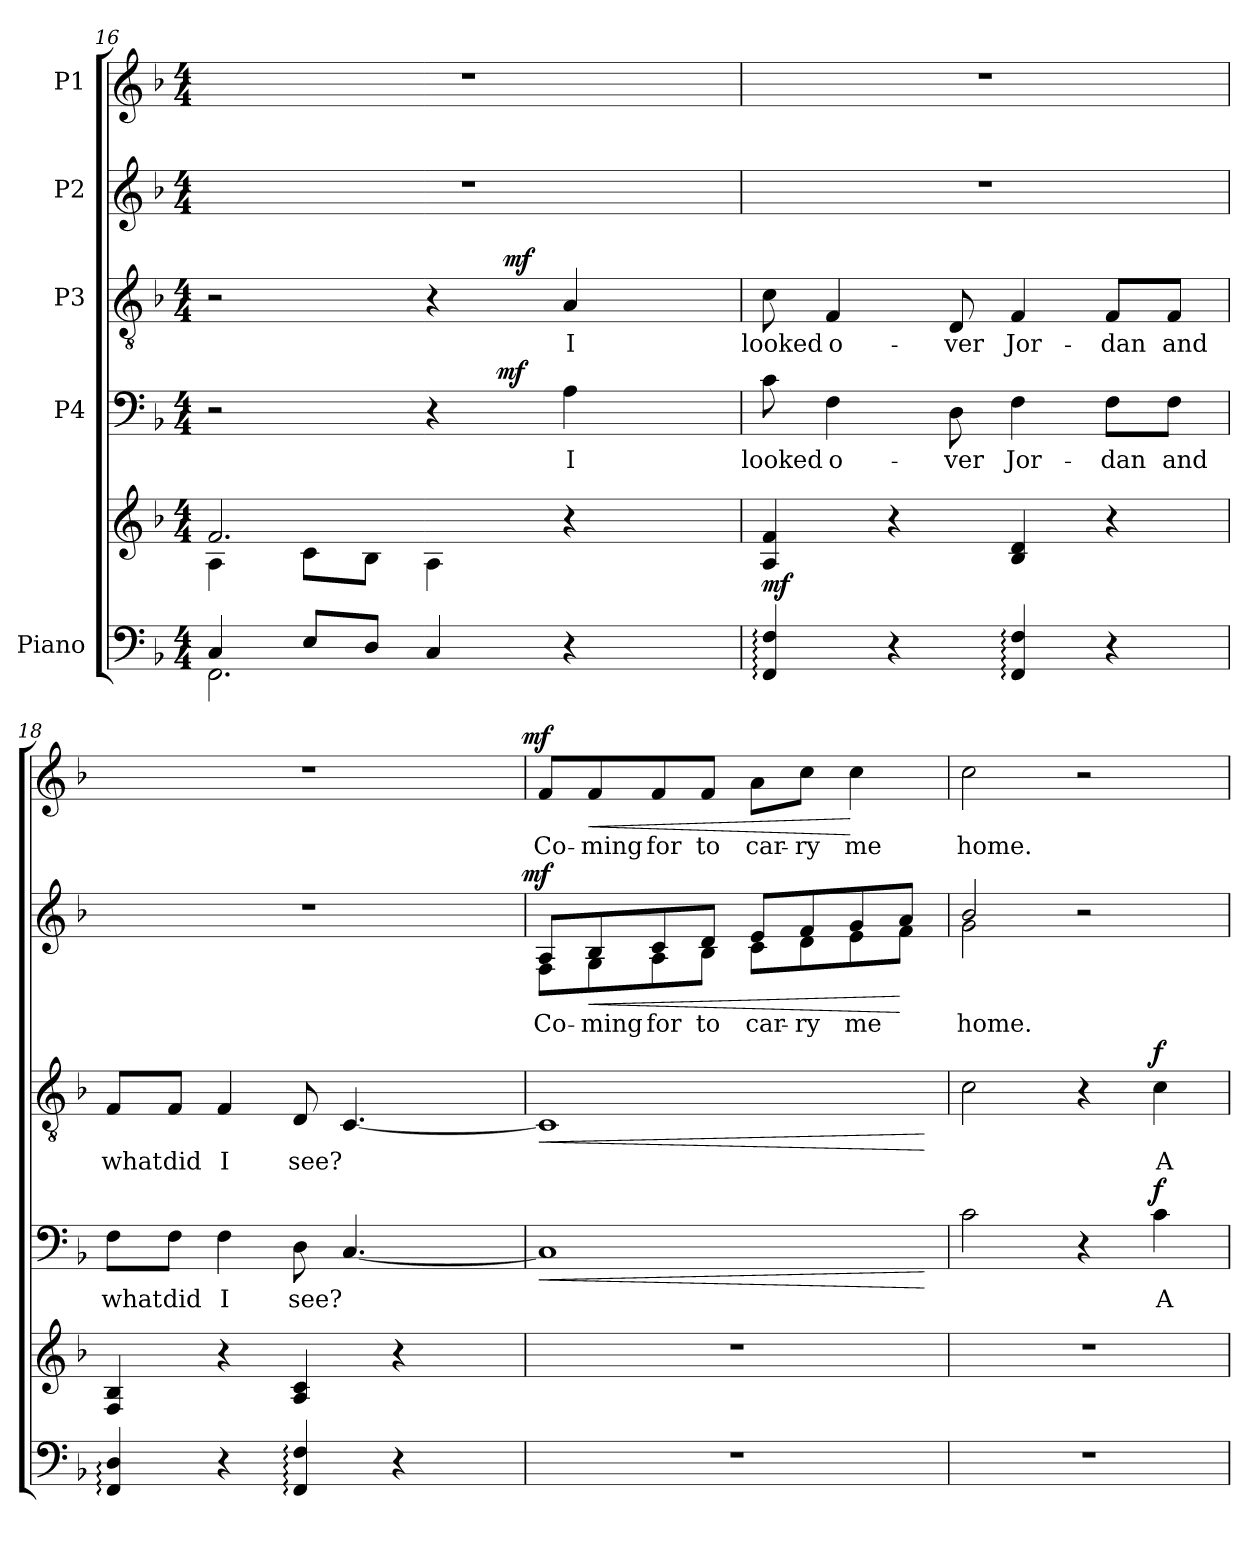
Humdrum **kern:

**kern	**kern	**dynam	**kern	**text	**dynam	**kern	**text	**dynam	**kern	**text	**dynam	**kern	**text	**dynam
*part5	*part5	*part5	*part4	*part4	*part4	*part3	*part3	*part3	*part2	*part2	*part2	*part1	*part1	*part1
*staff6	*staff5	*staff5/6	*staff4	*staff4	*staff4	*staff3	*staff3	*staff3	*staff2	*staff2	*staff2	*staff1	*staff1	*staff1
*I"Piano	*	*	*I"P4	*	*	*I"P3	*	*	*I"P2	*	*	*I"P1	*	*
!!LO:LB:g=z
*clefF4	*clefG2	*	*clefF4	*	*	*clefGv2	*	*	*clefG2	*	*	*clefG2	*	*
*	*	*	*	*	*	*ITrd7c12	*	*	*	*	*	*	*	*
*k[b-]	*k[b-]	*	*k[b-]	*	*	*k[b-]	*	*	*k[b-]	*	*	*k[b-]	*	*
*F:	*F:	*	*F:	*	*	*F:	*	*	*F:	*	*	*F:	*	*
*M4/4	*M4/4	*	*M4/4	*	*	*M4/4	*	*	*M4/4	*	*	*M4/4	*	*
=16	=16	=16	=16	=16	=16	=16	=16	=16	=16	=16	=16	=16	=16	=16
*^	*^	*	*^	*	*	*^	*	*	*	*	*	*	*	*
4Ci/	2.FFi\	2.fi/	4Ai\	.	2r	2ryy	.	.	2r	2ryy	.	.	1r	.	.	1r	.	.
8Ei/L	.	.	8ci\L	.	.	.	.	.	.	.	.	.	.	.	.	.	.	.
8Di/J	.	.	8B-i\J	.	.	.	.	.	.	.	.	.	.	.	.	.	.	.
4Ci/	.	.	4Ai\	.	4r	8ryy	.	.	4r	8ryy	.	.	.	.	.	.	.	.
.	.	.	.	.	.	256.ryy	.	.	.	128ryy	.	.	.	.	.	.	.	.
.	.	.	.	.	.	4ryy	.	mf	.	.	.	.	.	.	.	.	.	.
.	.	.	.	.	.	.	.	.	.	1024ryy	.	.	.	.	.	.	.	.
.	.	.	.	.	.	.	.	.	.	4ryy	.	mf	.	.	.	.	.	.
!	!	!	!	!	!	!	!LO:LY:b:color=#000000	!	!	!	!	!	!	!	!	!	!	!
!	!	!	!	!	!	!	!	!	!	!	!LO:LY:b:color=#000000	!	!	!	!	!	!	!
4r	4ryy	4r	4ryy	.	4Ai\	.	I	.	4AAi/	.	I	.	.	.	.	.	.	.
.	.	.	.	.	.	16ryy	.	.	.	.	.	.	.	.	.	.	.	.
.	.	.	.	.	.	.	.	.	.	16ryy	.	.	.	.	.	.	.	.
.	.	.	.	.	.	32ryy	.	.	.	.	.	.	.	.	.	.	.	.
.	.	.	.	.	.	.	.	.	.	32ryy	.	.	.	.	.	.	.	.
.	.	.	.	.	.	64ryy	.	.	.	.	.	.	.	.	.	.	.	.
.	.	.	.	.	.	.	.	.	.	64ryy	.	.	.	.	.	.	.	.
.	.	.	.	.	.	128ryy	.	.	.	.	.	.	.	.	.	.	.	.
.	.	.	.	.	.	.	.	.	.	256..ryy	.	.	.	.	.	.	.	.
.	.	.	.	.	.	512ryy	.	.	.	.	.	.	.	.	.	.	.	.
*v	*v	*	*	*	*v	*v	*	*	*v	*v	*	*	*	*	*	*	*	*
*	*v	*v	*	*	*	*	*	*	*	*	*	*	*	*	*
=17	=17	=17	=17	=17	=17	=17	=17	=17	=17	=17	=17	=17	=17	=17
*^	*^	*	*^	*	*	*^	*	*	*	*	*	*	*	*
!	!	!	!	!	!	!	!LO:LY:b:color=#000000	!	!	!	!	!	!	!	!	!	!	!
*v	*v	*	*	*	*v	*v	*	*	*v	*v	*	*	*	*	*	*	*	*
*	*v	*v	*	*	*	*	*	*	*	*	*	*	*	*	*
*^	*^	*	*^	*	*	*^	*	*	*	*	*	*	*	*
!	!	!	!	!	!	!	!	!	!	!	!LO:LY:b:color=#000000	!	!	!	!	!	!	!
*v	*v	*	*	*	*v	*v	*	*	*v	*v	*	*	*	*	*	*	*	*
*	*v	*v	*	*	*	*	*	*	*	*	*	*	*	*	*
4FFi/: 4Fi:	4Ai/ 4fi	mf	8ci\	looked	.	8Ci\	looked	.	1r	.	.	1r	.	.
!	!	!	!	!LO:LY:b:color=#000000	!	!	!	!	!	!	!	!	!	!
!	!	!	!	!	!	!	!LO:LY:b:color=#000000	!	!	!	!	!	!	!
.	.	.	4Fi\	o-	.	4FFi/	o-	.	.	.	.	.	.	.
4r	4r	.	.	.	.	.	.	.	.	.	.	.	.	.
!	!	!	!	!LO:LY:b:color=#000000	!	!	!	!	!	!	!	!	!	!
!	!	!	!	!	!	!	!LO:LY:b:color=#000000	!	!	!	!	!	!	!
.	.	.	8Di\	-ver	.	8DDi/	-ver	.	.	.	.	.	.	.
!	!	!	!	!LO:LY:b:color=#000000	!	!	!	!	!	!	!	!	!	!
!	!	!	!	!	!	!	!LO:LY:b:color=#000000	!	!	!	!	!	!	!
4FFi/: 4Fi:	4B-i/ 4di	.	4Fi\	Jor-	.	4FFi/	Jor-	.	.	.	.	.	.	.
!	!	!	!	!LO:LY:b:color=#000000	!	!	!	!	!	!	!	!	!	!
!	!	!	!	!	!	!	!LO:LY:b:color=#000000	!	!	!	!	!	!	!
4r	4r	.	8Fi\L	-dan	.	8FFi/L	-dan	.	.	.	.	.	.	.
!	!	!	!	!LO:LY:b:color=#000000	!	!	!	!	!	!	!	!	!	!
!	!	!	!	!	!	!	!LO:LY:b:color=#000000	!	!	!	!	!	!	!
.	.	.	8Fi\J	and	.	8FFi/J	and	.	.	.	.	.	.	.
=18	=18	=18	=18	=18	=18	=18	=18	=18	=18	=18	=18	=18	=18	=18
!	!	!	!	!LO:LY:b:color=#000000	!	!	!	!	!	!	!	!	!	!
!	!	!	!	!	!	!	!LO:LY:b:color=#000000	!	!	!	!	!	!	!
*	*	*	*	*	*	*	*	*	*^	*	*	*^	*	*
4FFi/: 4Di:	4Fi/ 4B-i	.	8Fi\L	what	.	8FFi/L	what	.	1r	2ryy	.	.	1r	2ryy	.	.
!	!	!	!	!LO:LY:b:color=#000000	!	!	!	!	!	!	!	!	!	!	!	!
!	!	!	!	!	!	!	!LO:LY:b:color=#000000	!	!	!	!	!	!	!	!	!
.	.	.	8Fi\J	did	.	8FFi/J	did	.	.	.	.	.	.	.	.	.
!	!	!	!	!LO:LY:b:color=#000000	!	!	!	!	!	!	!	!	!	!	!	!
!	!	!	!	!	!	!	!LO:LY:b:color=#000000	!	!	!	!	!	!	!	!	!
4r	4r	.	4Fi\	I	.	4FFi/	I	.	.	.	.	.	.	.	.	.
!	!	!	!	!LO:LY:b:color=#000000	!	!	!	!	!	!	!	!	!	!	!	!
!	!	!	!	!	!	!	!LO:LY:b:color=#000000	!	!	!	!	!	!	!	!	!
4FFi/: 4Fi:	4Ai/ 4ci	.	8Di\	see?	.	8DDi/	see?	.	.	4ryy	.	.	.	4ryy	.	.
.	.	.	[4.Ci/	.	.	[4.CCi/	.	.	.	.	.	.	.	.	.	.
4r	4r	.	.	.	.	.	.	.	.	8ryy	.	.	.	8ryy	.	.
.	.	.	.	.	.	.	.	.	.	16ryy	.	.	.	16ryy	.	.
.	.	.	.	.	.	.	.	.	.	32ryy	.	.	.	32ryy	.	.
.	.	.	.	.	.	.	.	.	.	64ryy	.	.	.	64ryy	.	.
.	.	.	.	.	.	.	.	.	.	128...ryy	.	.	.	128...ryy	.	.
.	.	.	.	.	.	.	.	.	.	1024ryy	.	mf	.	1024ryy	.	mf
=19	=19	=19	=19	=19	=19	=19	=19	=19	=19	=19	=19	=19	=19	=19	=19	=19
!	!	!	!	!	!LO:HP:b	!	!	!LO:HP:b	!	!	!	!	!	!	!	!
*	*	*	*	*	*	*	*	*	*	*	*	*	*v	*v	*	*
*	*	*	*	*	*	*	*	*	*	*	*	*	*^	*	*
!	!	!	!	!	!	!	!	!	!	!	!LO:LY:b:color=#000000	!	!	!	!	!
*	*	*	*	*	*	*	*	*	*	*	*	*	*v	*v	*	*
*	*	*	*	*	*	*	*	*	*	*	*	*	*^	*	*
!	!	!	!	!	!	!	!	!	!	!	!	!	!	!	!LO:LY:b:color=#000000	!
*	*	*	*	*	*	*	*	*	*	*	*	*	*v	*v	*	*
1r	1r	.	1Ci]	.	<	1CCi]	.	<	8Ai/L	8Fi\L	Co-	.	8fi/L	Co-	.
!	!	!	!	!	!	!	!	!	!	!	!LO:LY:b:color=#000000	!LO:HP:b	!	!	!
!	!	!	!	!	!	!	!	!	!	!	!	!	!	!LO:LY:b:color=#000000	!LO:HP:b
.	.	.	.	.	.	.	.	.	8B-i/	8Gi\	-ming	<	8fi/	-ming	<
!	!	!	!	!	!	!	!	!	!	!	!LO:LY:b:color=#000000	!	!	!	!
!	!	!	!	!	!	!	!	!	!	!	!	!	!	!LO:LY:b:color=#000000	!
.	.	.	.	.	.	.	.	.	8ci/	8Ai\	for	.	8fi/	for	.
!	!	!	!	!	!	!	!	!	!	!	!LO:LY:b:color=#000000	!	!	!	!
!	!	!	!	!	!	!	!	!	!	!	!	!	!	!LO:LY:b:color=#000000	!
.	.	.	.	.	.	.	.	.	8di/J	8B-i\J	to	.	8fi/J	to	.
!	!	!	!	!	!	!	!	!	!	!	!LO:LY:b:color=#000000	!	!	!	!
!	!	!	!	!	!	!	!	!	!	!	!	!	!	!LO:LY:b:color=#000000	!
.	.	.	.	.	.	.	.	.	8ei/L	8ci\L	car-	.	8ai\L	car-	.
!	!	!	!	!	!	!	!	!	!	!	!LO:LY:b:color=#000000	!	!	!	!
!	!	!	!	!	!	!	!	!	!	!	!	!	!	!LO:LY:b:color=#000000	!
.	.	.	.	.	.	.	.	.	8fi/	8di\	-ry	.	8cci\J	-ry	.
!	!	!	!	!	!	!	!	!	!	!	!LO:LY:b:color=#000000	!	!	!	!
!	!	!	!	!	!	!	!	!	!	!	!	!	!	!LO:LY:b:color=#000000	!
.	.	.	.	.	.	.	.	.	8gi/	8ei\	me	.	4cci\	me	[
.	.	.	.	.	.	.	.	.	8ai/J	8fi\J	.	[	.	.	.
*	*	*	*	*	*	*	*	*	*v	*v	*	*	*	*	*
.	.	.	.	.	[	.	.	[	.	.	.	.	.	.
!!LO:PB:g=z
=20	=20	=20	=20	=20	=20	=20	=20	=20	=20	=20	=20	=20	=20	=20
!	!	!	!	!	!	!	!	!	!	!LO:LY:b:color=#000000	!	!	!	!
*	*	*	*	*	*	*	*	*	*^	*	*	*	*	*
!	!	!	!	!	!	!	!	!	!	!	!	!	!	!LO:LY:b:color=#000000	!
1r	1r	.	2ci\	.	.	2Ci\	.	.	2b-i/	2gi\	home.	.	2cci\	home.	.
.	.	.	4r	.	.	4r	.	.	2r	2ryy	.	.	2r	.	.
!	!	!	!	!LO:LY:b:color=#000000	!	!	!	!	!	!	!	!	!	!	!
!	!	!	!	!	!	!	!LO:LY:b:color=#000000	!	!	!	!	!	!	!	!
.	.	.	4ci\	A	f	4Ci\	A	f	.	.	.	.	.	.	.
*	*	*	*	*	*	*	*	*	*v	*v	*	*	*	*	*
=	=	=	=	=	=	=	=	=	=	=	=	=	=	=
*-	*-	*-	*-	*-	*-	*-	*-	*-	*-	*-	*-	*-	*-	*-
